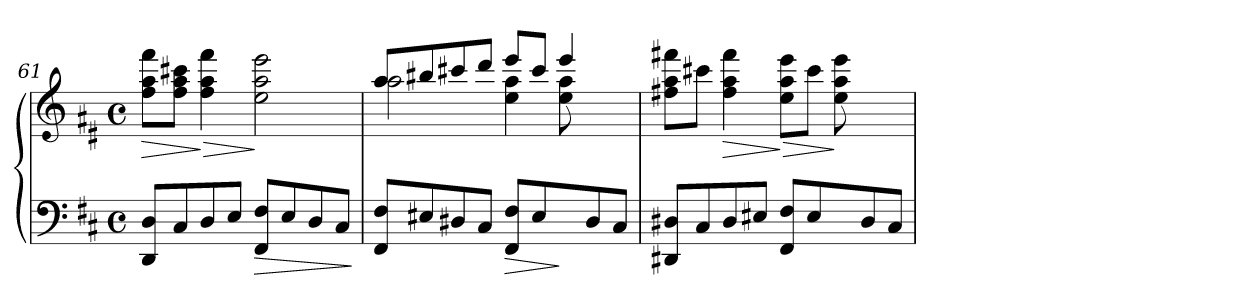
**kern	**kern	**dynam
*part1	*part1	*part1
*staff2	*staff1	*staff1/2
*clefF4	*clefG3	*
*k[f#c#]	*k[f#c#]	*
*M4/4	*M4/4	*
*met(c)	*met(c)	*
=61	=61	=61
!	!	!LO:HP:b
8DD/ 8D/L	8dd\ 8ff#\ 8ddd\L	>
8C#/	8dd\ 8ff#\ 8aa#X\J	.
!	!	!LO:HP:n=1:b
8D/	4dd\ 4ff#\ 4ddd\	] >
8E/J	.	.
!	!	!LO:HP:b=2
!	!	!LO:HP:n=1:b
8FF#/ 8F#/L	2cc#\ 2ff#\ 2ccc#\	> ] >
8E/	.	.
8D/	.	.
8C#/J	.	.
.	.	]
=62	=62	=62
*	*^	*
*	*	*^	*
8FF#/ 8F#/L	8ff#/L	2ff#\	2.ryy	.
8E#X/	8gg#X/	.	.	.
8D#X/	8aa#X/	.	.	.
8C#/J	8bb/J	.	.	.
!	!	!	!	!LO:HP:b=2
!	!	!	!	!LO:HP:n=1:b
8FF#/ 8F#/L	8ccc#/L	4cc#\ 4ff#\	.	> ] >
8E#/	8aa#/J	.	.	.
8ryy	4ccc#/	8ryy	8cc#\ 8ff#\	] ] ]
8D#/	.	4ryy	8ryy	.
8C#/J	8ryy	.	8ryy	.
*	*	*v	*v	*
=63	=63	=63	=63
8DD#X/ 8D#X/L	8dd#X\ 8ff#\ 8ddd#X\L	2.ryy	.
8C#/	8aa#X\J	.	.
!	!	!	!LO:HP:n=1:b
8D#/	4dd#\ 4ff#\ 4ddd#\	.	] >
8E#X/J	.	.	.
!	!	!	!LO:HP:n=1:b
8FF#/ 8F#/L	8cc#\ 8ff#\ 8ccc#\L	.	] >
8E#/	8aa#\J	.	.
8ryy	4ryy	8cc#\ 8ff#\ 8ccc#\	]
8D#/	.	4ryy	.
8C#/J	8ryy	.	.
*	*v	*v	*
=	=	=
*-	*-	*-
